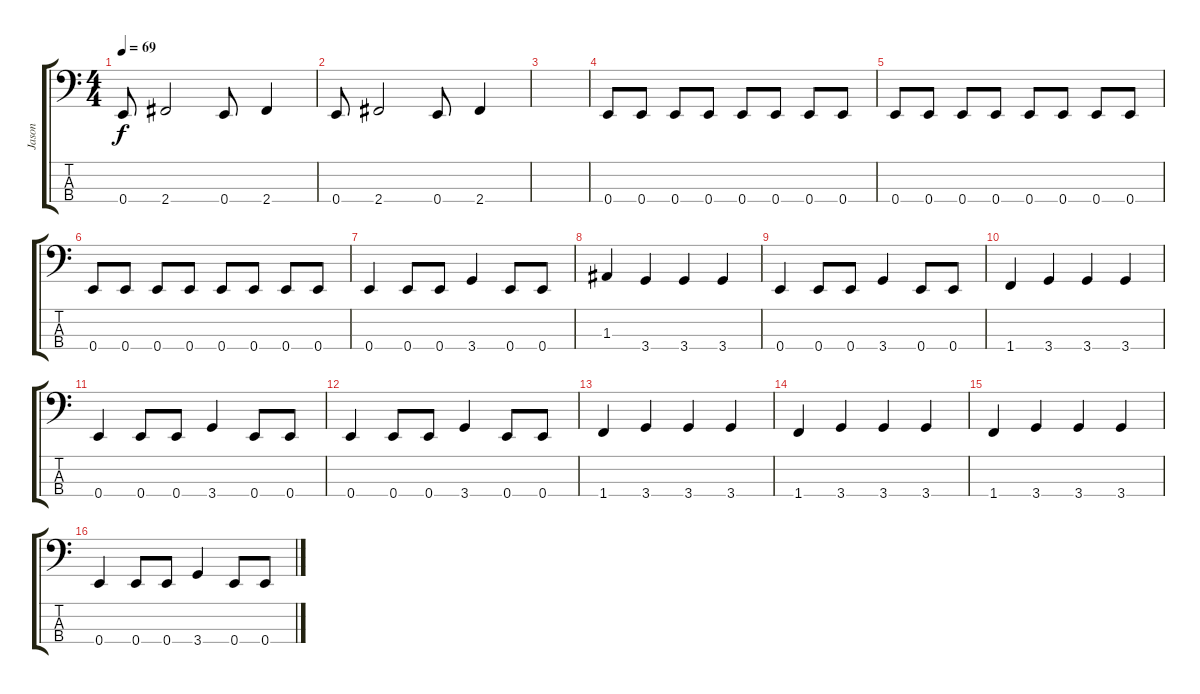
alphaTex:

\track ("Jason" "Jason") {instrument electricbasspick}
\staff {score tabs}
\tuning (G2 D2 A1 E1) {hide}
\ts (4 4)
\tempo 69
\clef f4
\ks c
0.4.8{dy f} 2.4.2 0.4.8 2.4.4 |
0.4.8 2.4.2 0.4.8 2.4.4 |
|
0.4.8 0.4.8 0.4.8 0.4.8 0.4.8 0.4.8 0.4.8 0.4.8 |
0.4.8 0.4.8 0.4.8 0.4.8 0.4.8 0.4.8 0.4.8 0.4.8 |
0.4.8 0.4.8 0.4.8 0.4.8 0.4.8 0.4.8 0.4.8 0.4.8 |
0.4.4 0.4.8 0.4.8 3.4.4 0.4.8 0.4.8 |
1.3.4 3.4.4 3.4.4 3.4.4 |
0.4.4 0.4.8 0.4.8 3.4.4 0.4.8 0.4.8 |
1.4.4 3.4.4 3.4.4 3.4.4 |
0.4.4 0.4.8 0.4.8 3.4.4 0.4.8 0.4.8 |
0.4.4 0.4.8 0.4.8 3.4.4 0.4.8 0.4.8 |
1.4.4 3.4.4 3.4.4 3.4.4 |
1.4.4 3.4.4 3.4.4 3.4.4 |
1.4.4 3.4.4 3.4.4 3.4.4 |
0.4.4 0.4.8 0.4.8 3.4.4 0.4.8 0.4.8
